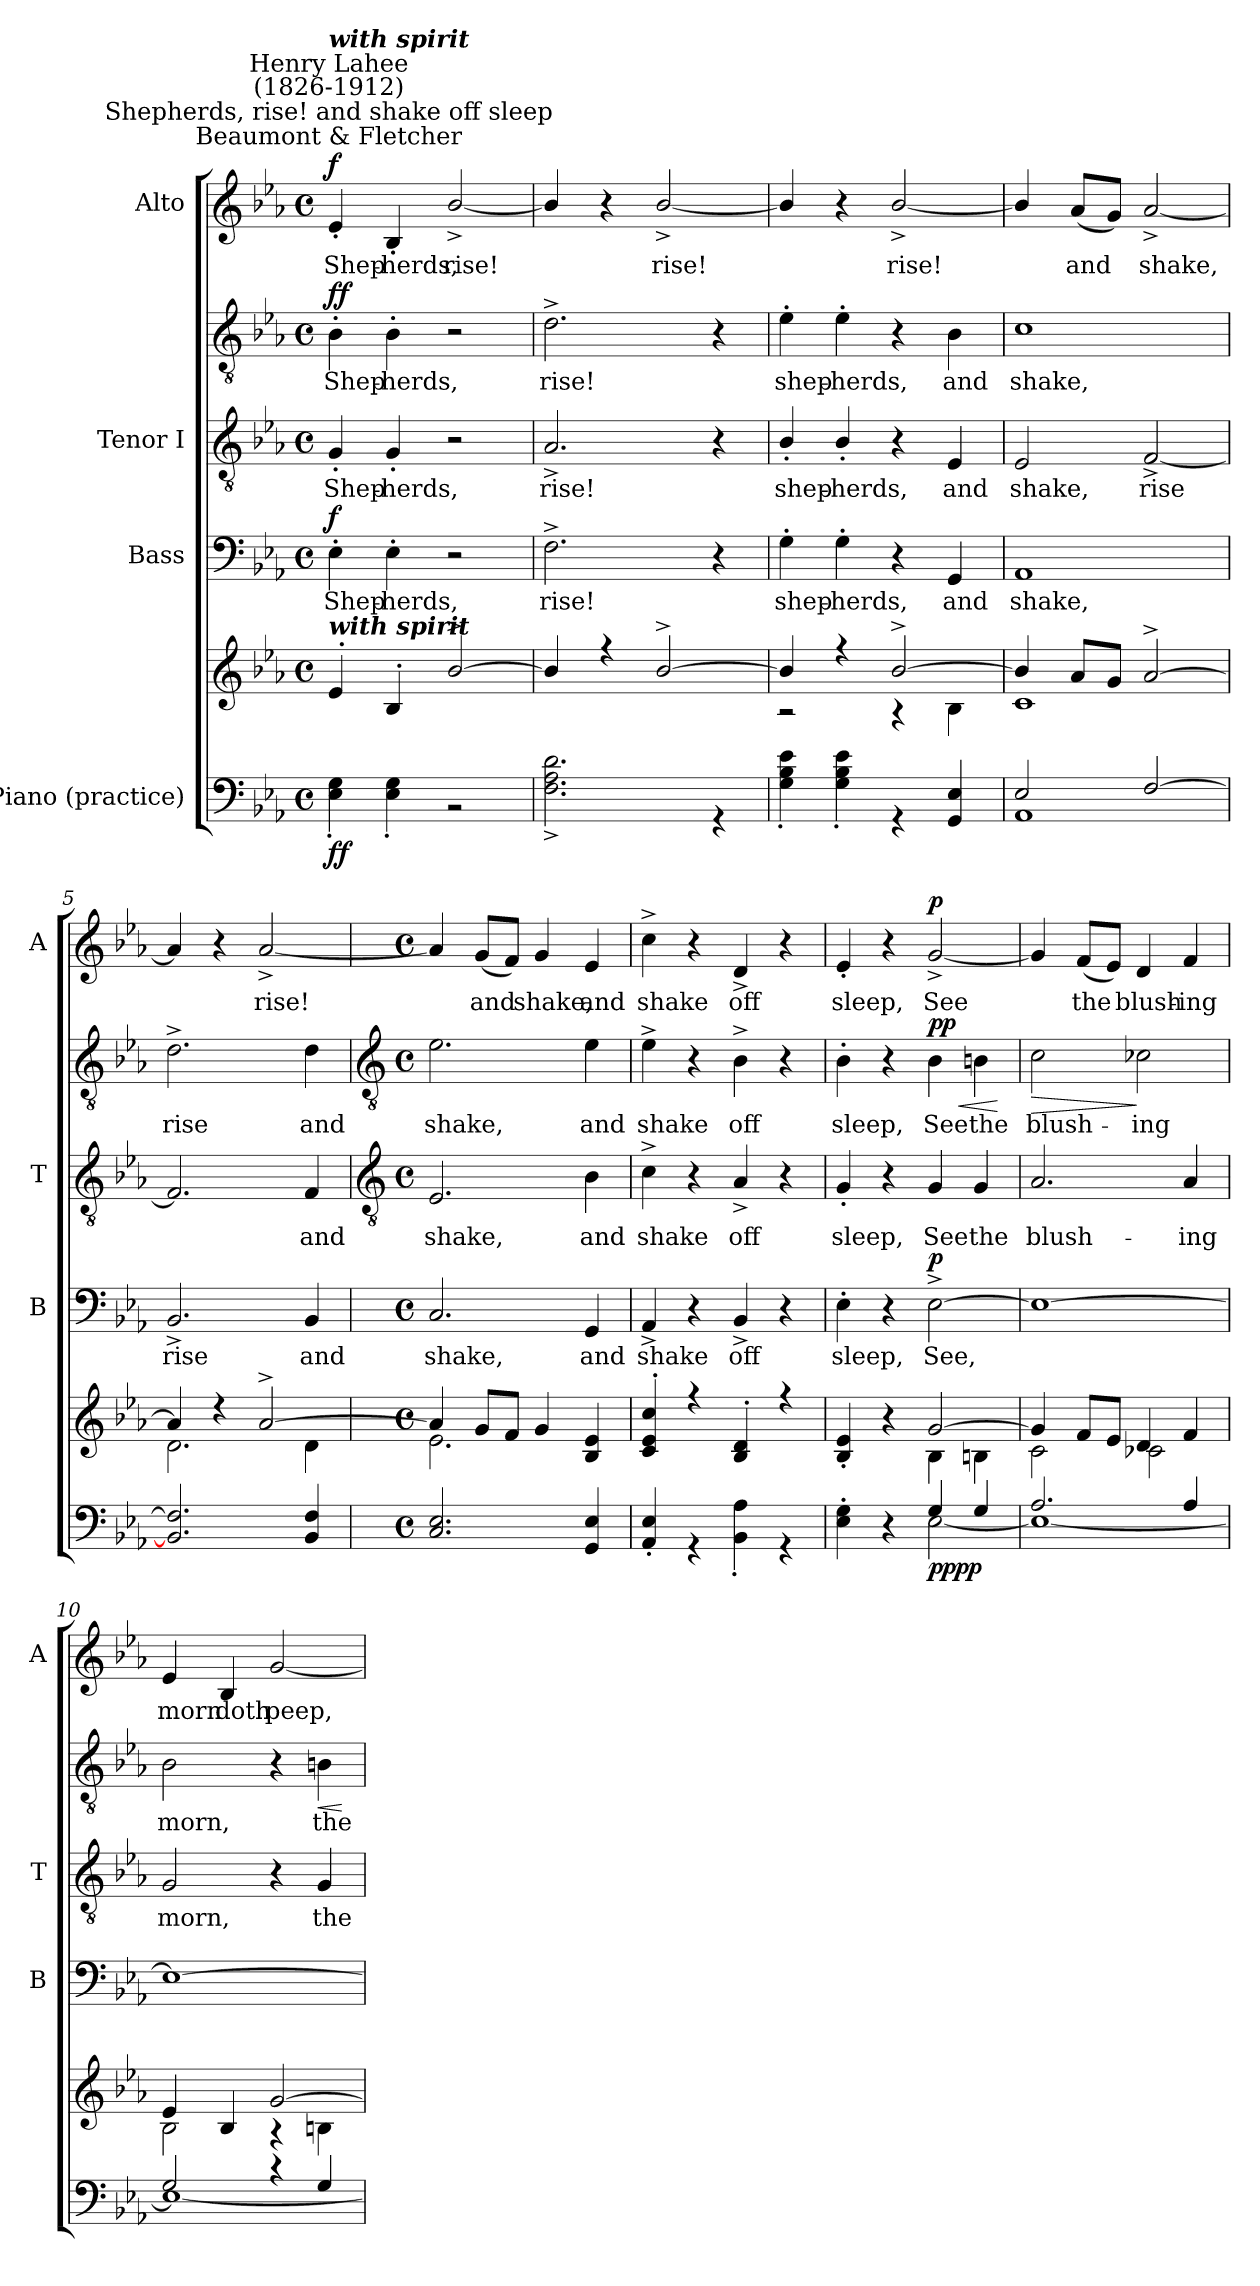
**kern	**kern	**dynam	**kern	**text	**dynam	**kern	**text	**kern	**text	**dynam	**kern	**text	**dynam
*part4	*part4	*part4	*part3	*part3	*part3	*part2	*part2	*part2	*part2	*part2	*part1	*part1	*part1
*staff6	*staff5	*staff5/6	*staff4	*staff4	*staff4	*staff3	*staff3	*staff2	*staff2	*staff2/3	*staff1	*staff1	*staff1
*I"Piano (practice)	*	*	*I"Bass	*	*	*I"Tenor I	*	*	*	*	*I"Alto	*	*
*	*	*	*I'B	*	*	*I'T	*	*	*	*	*I'A	*	*
*clefF4	*clefG2	*	*clefF4	*	*	*clefGv2	*	*clefGv2	*	*	*clefG2	*	*
*k[b-e-a-]	*k[b-e-a-]	*	*k[b-e-a-]	*	*	*k[b-e-a-]	*	*k[b-e-a-]	*	*	*k[b-e-a-]	*	*
*E-:	*E-:	*	*E-:	*	*	*E-:	*	*E-:	*	*	*E-:	*	*
*M4/4	*M4/4	*	*M4/4	*	*	*M4/4	*	*M4/4	*	*	*M4/4	*	*
*met(c)	*met(c)	*	*met(c)	*	*	*met(c)	*	*met(c)	*	*	*met(c)	*	*
=1	=1	=1	=1	=1	=1	=1	=1	=1	=1	=1	=1	=1	=1
*^	*^	*	*	*	*	*	*	*	*	*	*	*	*
!	!	!	!	!	!	!	!	!	!	!	!	!	!LO:TX:a:cj:t=Beaumont & Fletcher	!	!
!	!	!	!	!	!	!	!	!	!	!	!	!	!LO:TX:a:cj:t=Shepherds, rise! and shake off sleep	!	!
!	!	!	!	!	!	!	!	!	!	!	!	!	!LO:TX:a:cj:t=Henry Lahee\n(1826-1912)	!	!
!	!	!	!	!	!	!	!	!	!	!	!	!	!LO:TX:a:Bi:t=with spirit	!	!
!	!	!LO:TX:a:Bi:t=with spirit	!	!	!	!	!	!	!	!	!	!	!	!	!
!	!	!	!	!LO:DY:b=2	!	!LO:LY:b	!	!	!LO:LY:b	!	!LO:LY:b	!	!	!LO:LY:b	!
!	!	!	!	!LO:DY:n=1:b	!	!	!LO:DY:b	!	!	!	!	!LO:DY:b=2	!	!	!
!	!	!	!	!	!	!	!	!	!	!	!	!LO:DY:n=1:b	!	!	!LO:DY:b
1ryy	4E-\' 4G\'	4e-'/	1ryy	f f	4E-'	Shep-	f	4G'	Shep-	4B-'	Shep-	f f	4e-'	Shep-	f
!	!	!	!	!	!	!LO:LY:b	!	!	!LO:LY:b	!	!LO:LY:b	!	!	!LO:LY:b	!
.	4E-\' 4G\'	4B-'/	.	.	4E-'	-herds,	.	4G'	-herds,	4B-'	-herds,	.	4B-'	-herds,	.
!	!	!	!	!	!	!	!	!	!	!	!	!	!	!LO:LY:b	!
.	2r	[2b-^/	.	.	2r	.	.	2r	.	2r	.	.	[2b-^/	rise!	.
=2	=2	=2	=2	=2	=2	=2	=2	=2	=2	=2	=2	=2	=2	=2	=2
!	!	!	!	!	!	!LO:LY:b	!	!	!LO:LY:b	!	!LO:LY:b	!	!	!	!
1ryy	2.F\^ 2.A-\^ 2.d\^	4b-/]	1ryy	.	2.F^	rise!	.	2.A-^	rise!	2.d^	rise!	.	4b-/]	.	.
.	.	4r	.	.	.	.	.	.	.	.	.	.	4r	.	.
!	!	!	!	!	!	!	!	!	!	!	!	!	!	!LO:LY:b	!
.	.	[2b-^/	.	.	.	.	.	.	.	.	.	.	[2b-^/	rise!	.
.	4r	.	.	.	4r	.	.	4r	.	4r	.	.	.	.	.
=3	=3	=3	=3	=3	=3	=3	=3	=3	=3	=3	=3	=3	=3	=3	=3
!	!	!	!	!	!	!LO:LY:b	!	!	!LO:LY:b	!	!LO:LY:b	!	!	!	!
1ryy	4G\' 4B-\' 4e-\'	4b-/]	2r	.	4G'	shep-	.	4B-'/	shep-	4e-'	shep-	.	4b-/]	.	.
!	!	!	!	!	!	!LO:LY:b	!	!	!LO:LY:b	!	!LO:LY:b	!	!	!	!
.	4G\' 4B-\' 4e-\'	4r	.	.	4G'	-herds,	.	4B-'/	-herds,	4e-'	-herds,	.	4r	.	.
!	!	!	!	!	!	!	!	!	!	!	!	!	!	!LO:LY:b	!
.	4r	[2b-^/	4r	.	4r	.	.	4r	.	4r	.	.	[2b-^/	rise!	.
!	!	!	!	!	!	!LO:LY:b	!	!	!LO:LY:b	!	!LO:LY:b	!	!	!	!
.	4GG/ 4E-/	.	4B-\	.	4GG	and	.	4E-	and	4B-	and	.	.	.	.
=4	=4	=4	=4	=4	=4	=4	=4	=4	=4	=4	=4	=4	=4	=4	=4
!	!	!	!	!	!	!LO:LY:b	!	!	!LO:LY:b	!	!LO:LY:b	!	!	!	!
2E-/	1AA-\	4b-/]	1c\	.	1AA-	shake,	.	2E-	shake,	1c	shake,	.	4b-/]	.	.
!	!	!	!	!	!	!	!	!	!	!	!	!	!	!LO:LY:b	!
.	.	8a-/L	.	.	.	.	.	.	.	.	.	.	(<8a-L	and	.
.	.	8g/J	.	.	.	.	.	.	.	.	.	.	8gJ)	.	.
!	!	!	!	!	!	!	!	!	!LO:LY:b	!	!	!	!	!LO:LY:b	!
[2F/	.	[2a-^/	.	.	.	.	.	[2F^	rise	.	.	.	[2a-^	shake,	.
=5	=5	=5	=5	=5	=5	=5	=5	=5	=5	=5	=5	=5	=5	=5	=5
!	!	!	!	!	!	!LO:LY:b	!	!	!	!	!LO:LY:b	!	!	!	!
2.BB-/] 2.F/]	1ryy	4a-/]	2.d\	.	2.BB-^	rise	.	2.F]	.	2.d^	rise	.	4a-]	.	.
.	.	4r	.	.	.	.	.	.	.	.	.	.	4r	.	.
!	!	!	!	!	!	!	!	!	!	!	!	!	!	!LO:LY:b	!
.	.	[2a-^/	.	.	.	.	.	.	.	.	.	.	[2a-^	rise!	.
!	!	!	!	!	!	!LO:LY:b	!	!	!LO:LY:b	!	!LO:LY:b	!	!	!	!
4BB-/ 4F/	.	.	4d\	.	4BB-	and	.	4F	and	4d	and	.	.	.	.
!!LO:LB:g=z
=6	=6	=6	=6	=6	=6	=6	=6	=6	=6	=6	=6	=6	=6	=6	=6
*	*	*	*	*	*	*	*	*clefGv2	*	*clefGv2	*	*	*	*	*
*M4/4	*	*M4/4	*	*	*M4/4	*	*	*M4/4	*	*M4/4	*	*	*M4/4	*	*
*met(c)	*	*met(c)	*	*	*met(c)	*	*	*met(c)	*	*met(c)	*	*	*met(c)	*	*
!	!	!	!	!	!	!LO:LY:b	!	!	!LO:LY:b	!	!LO:LY:b	!	!	!	!
1ryy	2.C/ 2.E-/	4a-/]	2.e-\	.	2.C	shake,	.	2.E-	shake,	2.e-	shake,	.	4a-]	.	.
!	!	!	!	!	!	!	!	!	!	!	!	!	!	!LO:LY:b	!
.	.	8g/L	.	.	.	.	.	.	.	.	.	.	(<8gL	and	.
.	.	8f/J	.	.	.	.	.	.	.	.	.	.	8fJ)	.	.
!	!	!	!	!	!	!	!	!	!	!	!	!	!	!LO:LY:b	!
.	.	4g/	.	.	.	.	.	.	.	.	.	.	4g	shake,	.
!	!	!	!	!	!	!LO:LY:b	!	!	!LO:LY:b	!	!LO:LY:b	!	!	!LO:LY:b	!
.	4GG/ 4E-/	4B-/ 4e-/	4ryy	.	4GG	and	.	4B-	and	4e-	and	.	4e-	and	.
=7	=7	=7	=7	=7	=7	=7	=7	=7	=7	=7	=7	=7	=7	=7	=7
!	!	!	!	!	!	!LO:LY:b	!	!	!LO:LY:b	!	!LO:LY:b	!	!	!LO:LY:b	!
1ryy	4AA-/' 4E-/'	4c/' 4e-/' 4cc/'	1ryy	.	4AA-^	shake	.	4c^	shake	4e-^	shake	.	4cc^	shake	.
.	4r	4r	.	.	4r	.	.	4r	.	4r	.	.	4r	.	.
!	!	!	!	!	!	!LO:LY:b	!	!	!LO:LY:b	!	!LO:LY:b	!	!	!LO:LY:b	!
.	4BB-\' 4A-\'	4B-/' 4d/'	.	.	4BB-^	off	.	4A-^	off	4B-^	off	.	4d^	off	.
.	4r	4r	.	.	4r	.	.	4r	.	4r	.	.	4r	.	.
=8	=8	=8	=8	=8	=8	=8	=8	=8	=8	=8	=8	=8	=8	=8	=8
!	!	!	!	!	!	!LO:LY:b	!	!	!LO:LY:b	!	!LO:LY:b	!	!	!LO:LY:b	!
2ryy	4E-\' 4G\'	4B-/' 4e-/'	2ryy	.	4E-'	sleep,	.	4G'	sleep,	4B-'	sleep,	.	4e-'	sleep,	.
.	4r	4r	.	.	4r	.	.	4r	.	4r	.	.	4r	.	.
!	!	!	!	!LO:DY:b=2	!	!LO:LY:b	!	!	!LO:LY:b	!	!LO:LY:b	!LO:HP:b	!	!LO:LY:b	!
!	!	!	!	!LO:DY:n=1:b=2	!	!	!	!	!	!	!	!	!	!	!
!	!	!	!	!LO:DY:n=2:b	!	!	!	!	!	!	!	!	!	!	!
!	!	!	!	!LO:DY:n=3:b	!	!	!LO:DY:b	!	!	!	!	!LO:DY:n=1:b=2	!	!	!
!	!	!	!	!	!	!	!	!	!	!	!	!LO:DY:n=2:b	!	!	!LO:DY:b
4G/	[2E-\	[2g/	4B-\	p p p p	[2E-^	See,	p	4G	See	4B-	See	< p p	[2g^	See	p
!	!	!	!	!	!	!	!	!	!LO:LY:b	!	!LO:LY:b	!	!	!	!
4G/	.	.	4Bn\	.	.	.	.	4G	the	4Bn	the	.	.	.	.
*v	*v	*	*	*	*	*	*	*	*	*	*	*	*	*	*
*	*v	*v	*	*	*	*	*	*	*	*	*	*	*	*
.	.	.	.	.	.	.	.	.	.	[	.	.	.
=9	=9	=9	=9	=9	=9	=9	=9	=9	=9	=9	=9	=9	=9
*^	*^	*	*	*	*	*	*	*	*	*	*	*	*
!	!	!	!	!	!	!	!	!	!LO:LY:b	!	!LO:LY:b	!LO:HP:b	!	!	!
2.A-/	1E-\_	4g/]	2c\	.	1E-_	.	.	2.A-	blush-	2c	blush-	>	4g]	.	.
!	!	!	!	!	!	!	!	!	!	!	!	!	!	!LO:LY:b	!
.	.	8f/L	.	.	.	.	.	.	.	.	.	.	(<8fL	the	.
.	.	8e-/J	.	.	.	.	.	.	.	.	.	.	8e-J)	.	.
!	!	!	!	!	!	!	!	!	!	!	!LO:LY:b	!	!	!LO:LY:b	!
.	.	4d/	2c-X\	.	.	.	.	.	.	2c-X	-ing	]	4d	blush-	.
!	!	!	!	!	!	!	!	!	!LO:LY:b	!	!	!	!	!LO:LY:b	!
4A-/	.	4f/	.	.	.	.	.	4A-	-ing	.	.	.	4f	-ing	.
=10	=10	=10	=10	=10	=10	=10	=10	=10	=10	=10	=10	=10	=10	=10	=10
!	!	!	!	!	!	!	!	!	!LO:LY:b	!	!LO:LY:b	!	!	!LO:LY:b	!
2G/	1E-\_	4e-/	2B-\	.	1E-_	.	.	2G	morn,	2B-	morn,	.	4e-	morn	.
!	!	!	!	!	!	!	!	!	!	!	!	!	!	!LO:LY:b	!
.	.	4B-/	.	.	.	.	.	.	.	.	.	.	4B-	doth	.
!	!	!	!	!	!	!	!	!	!	!	!	!	!	!LO:LY:b	!
4r	.	[2g/	4r	.	.	.	.	4r	.	4r	.	.	[2g	peep,	.
!	!	!	!	!	!	!	!	!	!LO:LY:b	!	!LO:LY:b	!LO:HP:b	!	!	!
4G/	.	.	4Bn\	.	.	.	.	4G	the	4Bn	the	<	.	.	.
*v	*v	*	*	*	*	*	*	*	*	*	*	*	*	*	*
*	*v	*v	*	*	*	*	*	*	*	*	*	*	*	*
.	.	.	.	.	.	.	.	.	.	[	.	.	.
=	=	=	=	=	=	=	=	=	=	=	=	=	=
*-	*-	*-	*-	*-	*-	*-	*-	*-	*-	*-	*-	*-	*-
